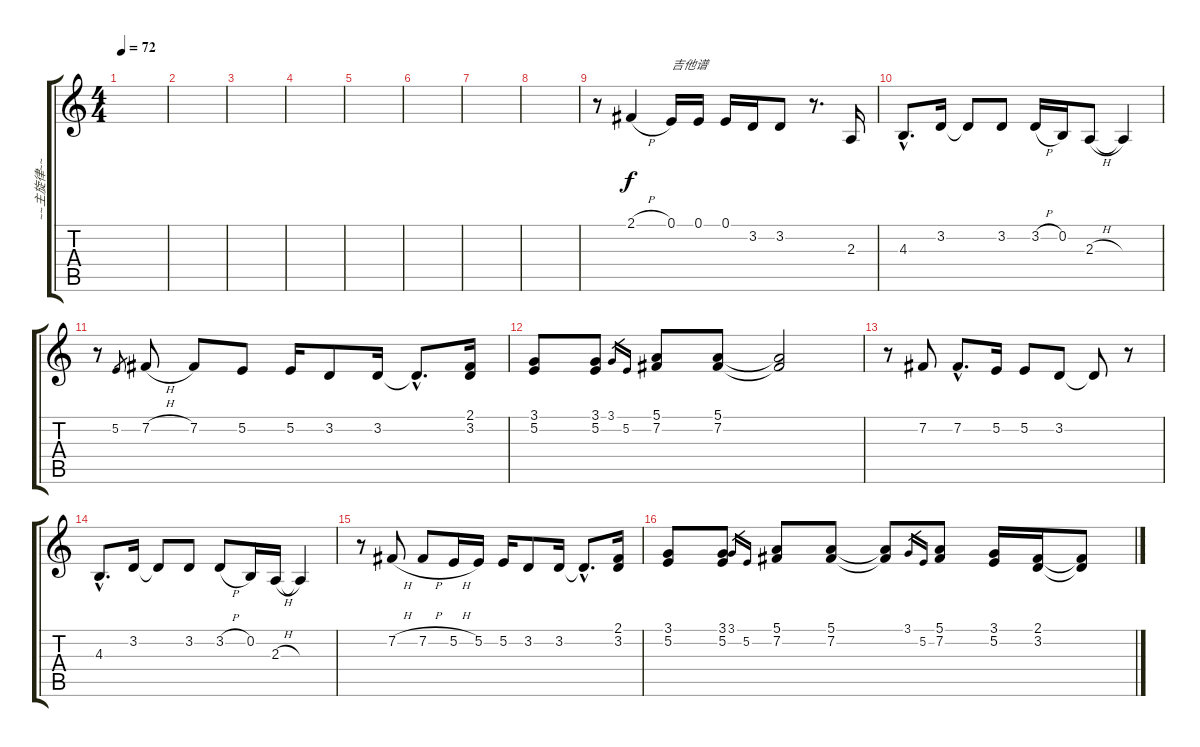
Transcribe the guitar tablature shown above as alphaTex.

\track ("~~主旋律~~" "~~主旋律~~") {instrument voiceoohs}
\staff {score tabs}
\tuning (E4 B3 G3 D3 A2 E2) {hide}
\ts (4 4)
\tempo 72
\clef g2
\ks c
|
|
|
|
|
|
|
|
r.8 2.1{h}.4 0.1.16{txt "吉他谱"} 0.1.16 0.1.16 3.2.16 3.2.8 r.8{d} 2.3.16 |
4.3{hac}.8{d} 3.2.16 3.2{t}.8 3.2.8 3.2{h}.16 0.2.16 2.3{h}.8 2.3{t}.4 |
r.8 5.2.8{gr} 7.2{h}.8 7.2.8 5.2.8 5.2.16 3.2.8 3.2.16 3.2{hac t}.8{d} (2.1 3.2).16 |
(3.1 5.2).8 (3.1 5.2).8 3.1.16{gr} 5.2.16{gr} (5.1 7.2).8 (5.1 7.2).8 (5.1{t} 7.2{t}).2 |
r.8 7.2.8 7.2{hac}.8{d} 5.2.16 5.2.8 3.2.8 3.2{t}.8 r.8 |
4.3{hac}.8{d} 3.2.16 3.2{t}.8 3.2.8 3.2{h}.8 0.2.16 2.3{h}.16 2.3{t}.4 |
r.8 7.2{h}.8 7.2{h}.8 5.2{h}.16 5.2.16 5.2.16 3.2.8 3.2.16 3.2{hac t}.8{d} (2.1 3.2).16 |
(3.1 5.2).8 (3.1 5.2).8 3.1.16{gr} 5.2.16{gr} (5.1 7.2).8 (5.1 7.2).8 (5.1{t} 7.2{t}).8 3.1.16{gr} 5.2.16{gr} (5.1 7.2).8 (3.1 5.2).16 (2.1 3.2).16 (2.1{t} 3.2{t}).8
